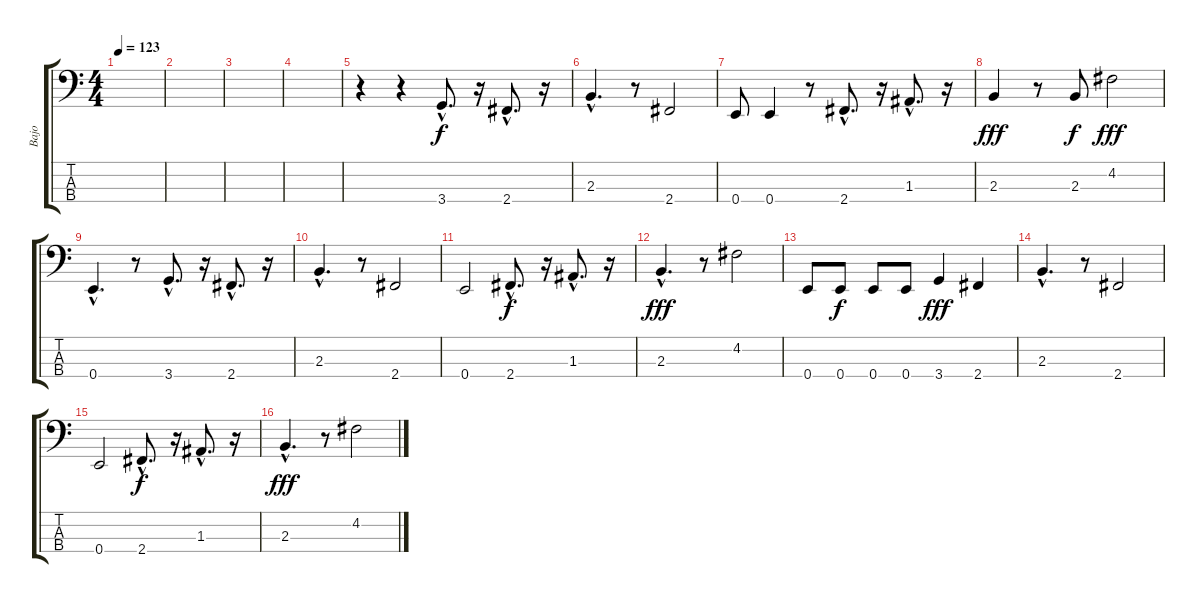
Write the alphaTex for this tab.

\track ("Bajo" "Bajo") {instrument electricbassfinger}
\staff {score tabs}
\tuning (G2 D2 A1 E1) {hide}
\ts (4 4)
\tempo 123
\clef f4
\ks c
|
|
|
|
r.4 r.4 3.4{hac}.8{d} r.16 2.4{hac}.8{d} r.16 |
2.3{hac}.4{d} r.8 2.4.2 |
0.4.8 0.4.4{dy f} r.8 2.4{hac}.8{d} r.16 1.3{hac}.8{d} r.16 |
2.3.4{dy fff} r.8 2.3.8{dy f} 4.2.2{dy fff} |
0.4{hac}.4{d} r.8 3.4{hac}.8{d} r.16 2.4{hac}.8{d} r.16 |
2.3{hac}.4{d} r.8 2.4.2 |
0.4.2 2.4{hac}.8{d dy f} r.16 1.3{hac}.8{d} r.16 |
2.3{hac}.4{d dy fff} r.8 4.2.2 |
0.4.8 0.4.8{dy f} 0.4.8 0.4.8 3.4.4{dy fff} 2.4.4 |
2.3{hac}.4{d} r.8 2.4.2 |
0.4.2 2.4{hac}.8{d dy f} r.16 1.3{hac}.8{d} r.16 |
2.3{hac}.4{d dy fff} r.8 4.2.2
